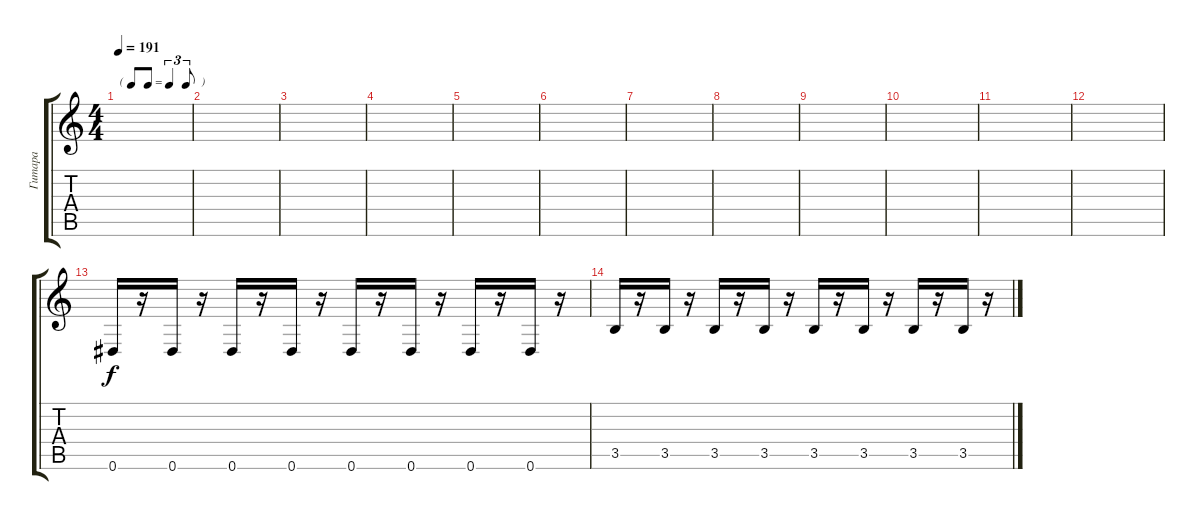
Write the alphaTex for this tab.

\track ("Гитара" "Гитара") {instrument overdrivenguitar}
\staff {score tabs}
\tuning (Eb4 Bb3 Gb3 Db3 Ab2 Eb2) {hide}
\ts (4 4)
\tf triplet8th
\tempo 191
\clef g2
\ks c
|
|
|
|
|
|
|
|
|
|
|
|
0.6.16 r.16 0.6.16 r.16 0.6.16 r.16 0.6.16 r.16 0.6.16 r.16 0.6.16 r.16 0.6.16 r.16 0.6.16 r.16 |
3.5.16 r.16 3.5.16 r.16 3.5.16 r.16 3.5.16 r.16 3.5.16 r.16 3.5.16 r.16 3.5.16 r.16 3.5.16 r.16
